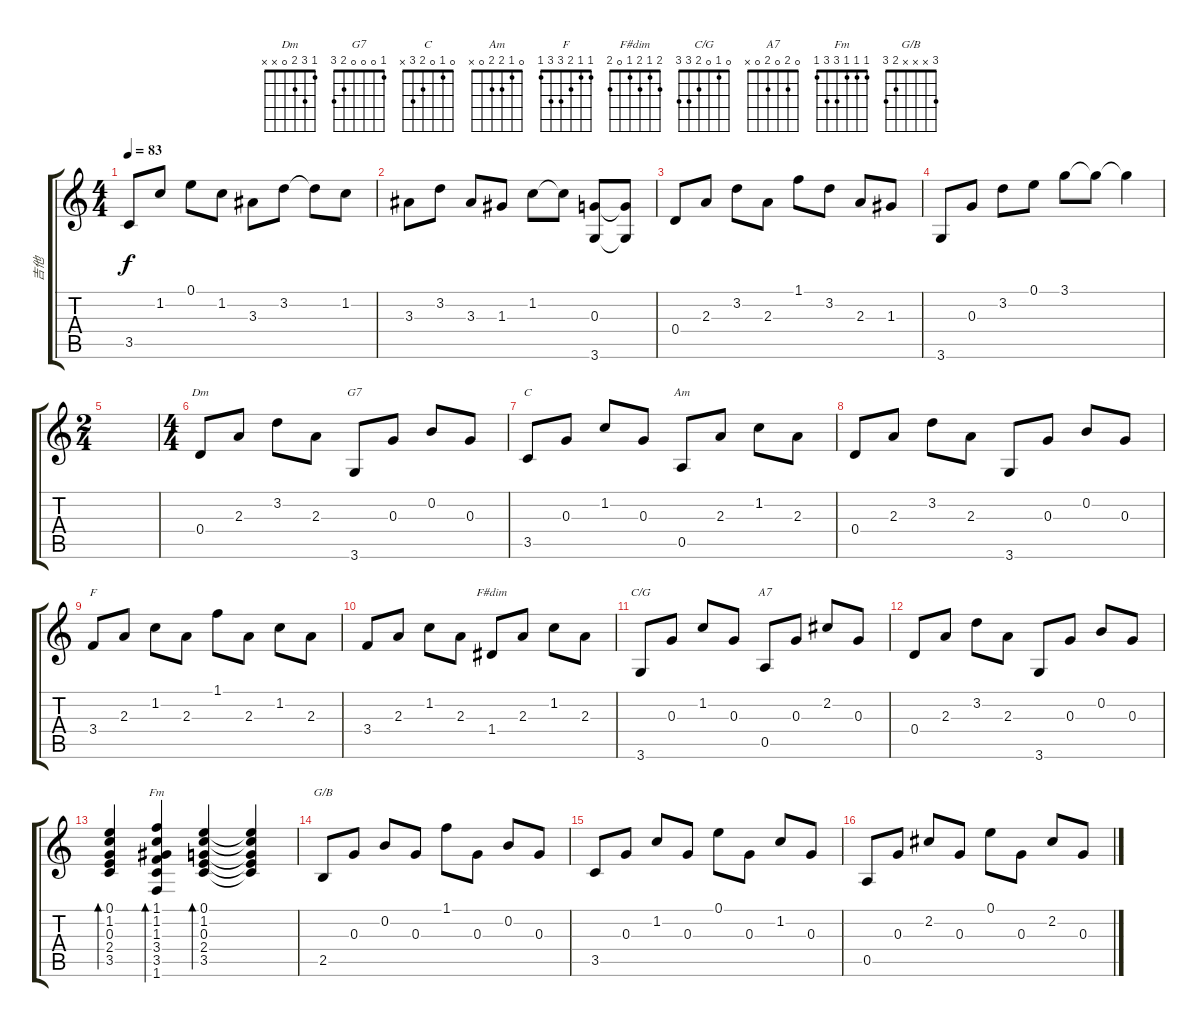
\track ("吉他" "吉他") {instrument acousticguitarnylon}
\staff {score tabs}
\tuning (E4 B3 G3 D3 A2 E2) {hide}
\chord ("Dm" 1 3 2 0 x x)
\chord ("G7" 1 0 0 0 2 3)
\chord ("C" 0 1 0 2 3 x)
\chord ("Am" 0 1 2 2 0 x)
\chord ("F" 1 1 2 3 3 1)
\chord ("F#dim" 2 1 2 1 0 2)
\chord ("C/G" 0 1 0 2 3 3)
\chord ("A7" 0 2 0 2 0 x)
\chord ("Fm" 1 1 1 3 3 1)
\chord ("G/B" 3 x x x 2 3)
\ts (4 4)
\tempo 83
\clef g2
\ks c
3.5.8{dy f instrument acousticguitarnylon} 1.2.8 0.1.8 1.2.8 3.3.8 3.2.8 3.2{t}.8 1.2.8 |
3.3.8 3.2.8 3.3.8 1.3.8 1.2.8 1.2{t}.8 (0.3 3.6).8 (0.3{t} 3.6{t}).8 |
0.4.8 2.3.8 3.2.8 2.3.8 1.1.8 3.2.8 2.3.8 1.3.8 |
3.6.8 0.3.8 3.2.8 0.1.8 3.1.8 3.1{t}.8 3.1{t}.4 |
\ts (2 4)
|
\ts (4 4)
0.4.8{ch "Dm"} 2.3.8 3.2.8 2.3.8 3.6.8{ch "G7"} 0.3.8 0.2.8 0.3.8 |
3.5.8{ch "C"} 0.3.8 1.2.8 0.3.8 0.5.8{ch "Am"} 2.3.8 1.2.8 2.3.8 |
0.4.8 2.3.8 3.2.8 2.3.8 3.6.8 0.3.8 0.2.8 0.3.8 |
3.4.8{ch "F"} 2.3.8 1.2.8 2.3.8 1.1.8 2.3.8 1.2.8 2.3.8 |
3.4.8 2.3.8 1.2.8 2.3.8 1.4.8{ch "F#dim"} 2.3.8 1.2.8 2.3.8 |
3.6.8{ch "C/G"} 0.3.8 1.2.8 0.3.8 0.5.8{ch "A7"} 0.3.8 2.2.8 0.3.8 |
0.4.8 2.3.8 3.2.8 2.3.8 3.6.8 0.3.8 0.2.8 0.3.8 |
(0.1 1.2 0.3 2.4 3.5).4{bd 60} (1.1 1.2 1.3 3.4 3.5 1.6).4{bd 60 ch "Fm"} (0.1 1.2 0.3 2.4 3.5).4{bd 60} (0.1{t} 1.2{t} 0.3{t} 2.4{t} 3.5{t}).4 |
2.5.8{ch "G/B"} 0.3.8 0.2.8 0.3.8 1.1.8 0.3.8 0.2.8 0.3.8 |
3.5.8 0.3.8 1.2.8 0.3.8 0.1.8 0.3.8 1.2.8 0.3.8 |
0.5.8 0.3.8 2.2.8 0.3.8 0.1.8 0.3.8 2.2.8 0.3.8
